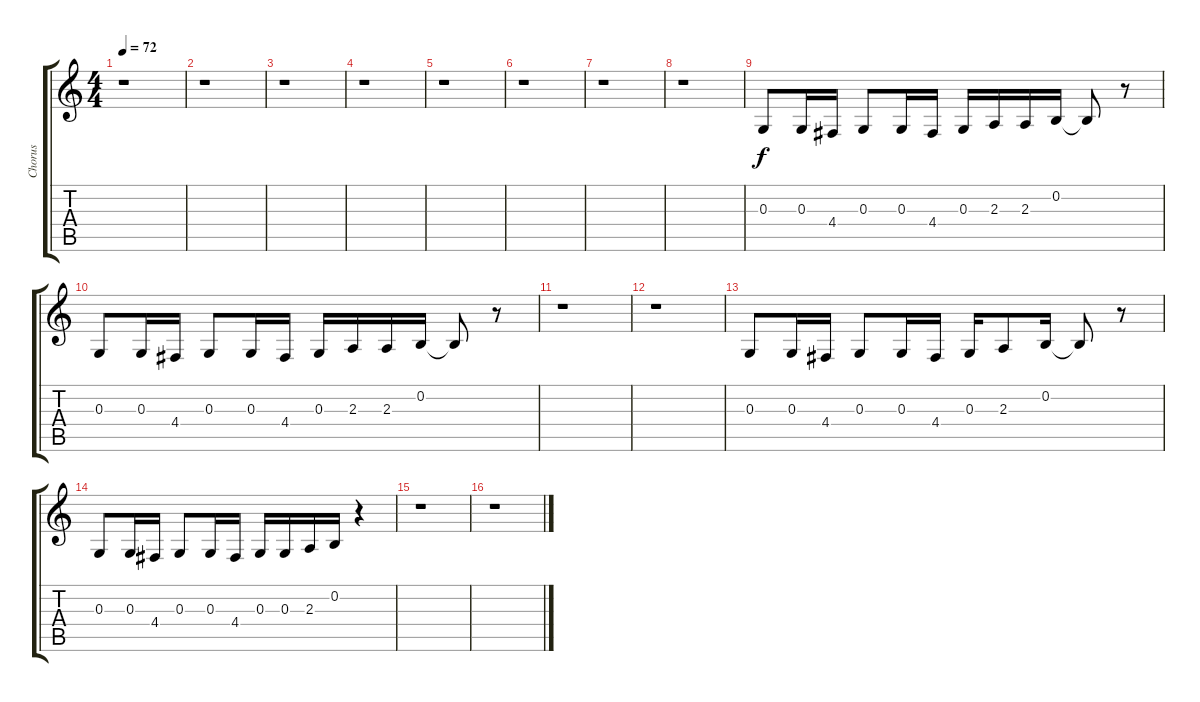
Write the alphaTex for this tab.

\track ("Chorus" "Chorus") {instrument pad7halo}
\staff {score tabs}
\tuning (E4 B3 G3 D3 A2 E2) {hide}
\ts (4 4)
\tempo 72
\clef g2
\ks c
r.1{dy f} |
r.1 |
r.1 |
r.1 |
r.1 |
r.1 |
r.1 |
r.1 |
0.3.8 0.3.16 4.4.16 0.3.8 0.3.16 4.4.16 0.3.16 2.3.16 2.3.16 0.2.16 0.2{t}.8 r.8 |
0.3.8 0.3.16 4.4.16 0.3.8 0.3.16 4.4.16 0.3.16 2.3.16 2.3.16 0.2.16 0.2{t}.8 r.8 |
r.1 |
r.1 |
0.3.8 0.3.16 4.4.16 0.3.8 0.3.16 4.4.16 0.3.16 2.3.8 0.2.16 0.2{t}.8 r.8 |
0.3.8 0.3.16 4.4.16 0.3.8 0.3.16 4.4.16 0.3.16 0.3.16 2.3.16 0.2.16 r.4 |
r.1 |
r.1
